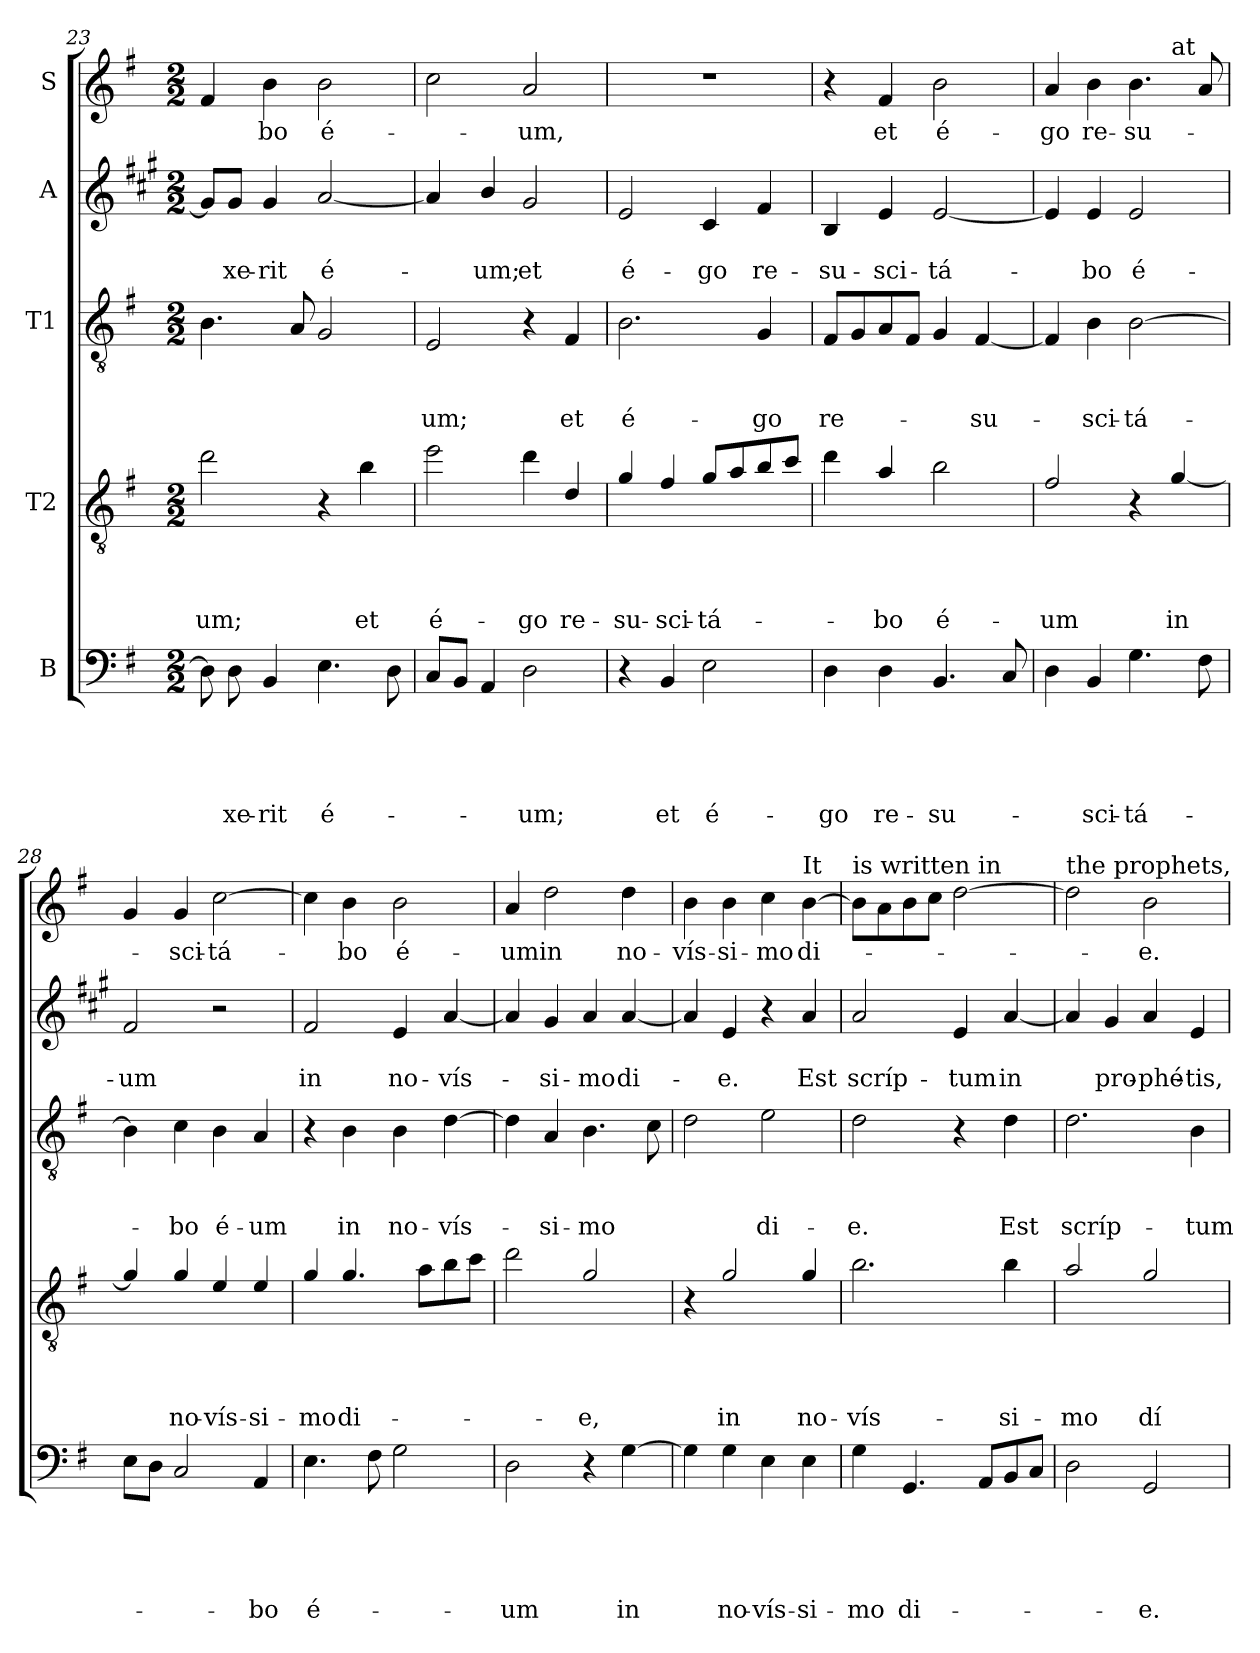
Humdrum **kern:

**kern	**text	**text	**text	**text	**text	**kern	**text	**text	**text	**text	**kern	**text	**text	**text	**kern	**text	**text	**kern	**text
*part5	*part5	*part5	*part5	*part5	*part5	*part4	*part4	*part4	*part4	*part4	*part3	*part3	*part3	*part3	*part2	*part2	*part2	*part1	*part1
*staff5	*staff5	*staff5	*staff5	*staff5	*staff5	*staff4	*staff4	*staff4	*staff4	*staff4	*staff3	*staff3	*staff3	*staff3	*staff2	*staff2	*staff2	*staff1	*staff1
*I"B	*	*	*	*	*	*I"T2	*	*	*	*	*I"T1	*	*	*	*I"A	*	*	*I"S	*
*clefF4	*	*	*	*	*	*clefGv2	*	*	*	*	*clefGv2	*	*	*	*clefG2	*	*	*clefG2	*
*	*	*	*	*	*	*ITrd8c14	*	*	*	*	*	*	*	*	*ITrd1c2	*	*	*	*
*k[f#]	*	*	*	*	*	*k[f#]	*	*	*	*	*k[f#]	*	*	*	*k[f#]	*	*	*k[f#]	*
*G:	*	*	*	*	*	*G:	*	*	*	*	*G:	*	*	*	*G:	*	*	*G:	*
*M2/2	*	*	*	*	*	*M2/2	*	*	*	*	*M2/2	*	*	*	*M2/2	*	*	*M2/2	*
=23	=23	=23	=23	=23	=23	=23	=23	=23	=23	=23	=23	=23	=23	=23	=23	=23	=23	=23	=23
!	!	!	!	!	!	!	!	!	!	!LO:LY:b	!	!	!	!	!	!	!	!	!
8D\]	.	.	.	.	.	2d\	.	.	.	-um;	4.B\	.	.	.	8f#/L]	.	.	4f#/	.
!	!	!	!	!	!LO:LY:b	!	!	!	!	!	!	!	!	!	!	!	!LO:LY:b	!	!
8D\	.	.	.	.	-xe-	.	.	.	.	.	.	.	.	.	8f#/J	.	-xe-	.	.
!	!	!	!	!	!LO:LY:b	!	!	!	!	!	!	!	!	!	!	!	!LO:LY:b	!	!LO:LY:b
4BB/	.	.	.	.	-rit	.	.	.	.	.	.	.	.	.	4f#/	.	-rit	4b\	-bo
.	.	.	.	.	.	.	.	.	.	.	8A/	.	.	.	.	.	.	.	.
!	!	!	!	!	!LO:LY:b	!	!	!	!	!	!	!	!	!	!	!	!LO:LY:b	!	!LO:LY:b
4.E\	.	.	.	.	é-	4r	.	.	.	.	2G/	.	.	.	[2g/	.	é-	2b\	é-
!	!	!	!	!	!	!	!	!	!	!LO:LY:b	!	!	!	!	!	!	!	!	!
.	.	.	.	.	.	4B\	.	.	.	et	.	.	.	.	.	.	.	.	.
8D\	.	.	.	.	.	.	.	.	.	.	.	.	.	.	.	.	.	.	.
=24	=24	=24	=24	=24	=24	=24	=24	=24	=24	=24	=24	=24	=24	=24	=24	=24	=24	=24	=24
!	!	!	!	!	!	!	!	!	!	!LO:LY:b	!	!	!	!LO:LY:b	!	!	!	!	!
8C/L	.	.	.	.	.	2e\	.	.	.	é-	2E/	.	.	-um;	4g/]	.	.	2cc\	.
8BB/J	.	.	.	.	.	.	.	.	.	.	.	.	.	.	.	.	.	.	.
!	!	!	!	!	!	!	!	!	!	!	!	!	!	!	!	!	!LO:LY:b	!	!
4AA/	.	.	.	.	.	.	.	.	.	.	.	.	.	.	4a/	.	-um;	.	.
!	!	!	!	!	!LO:LY:b	!	!	!	!	!LO:LY:b	!	!	!	!	!	!	!LO:LY:b	!	!LO:LY:b
2D\	.	.	.	.	-um;	4d\	.	.	.	-go	4r	.	.	.	2f#/	.	et	2a/	-um,
!	!	!	!	!	!	!	!	!	!	!LO:LY:b	!	!	!	!LO:LY:b	!	!	!	!	!
.	.	.	.	.	.	4D/	.	.	.	re-	4F#/	.	.	et	.	.	.	.	.
=25	=25	=25	=25	=25	=25	=25	=25	=25	=25	=25	=25	=25	=25	=25	=25	=25	=25	=25	=25
!	!	!	!	!	!	!	!	!	!	!LO:LY:b	!	!	!	!LO:LY:b	!	!	!LO:LY:b	!	!
4r	.	.	.	.	.	4G/	.	.	.	-su-	2.B\	.	.	é-	2d/	.	é-	1r	.
!	!	!	!	!	!LO:LY:b	!	!	!	!	!LO:LY:b	!	!	!	!	!	!	!	!	!
4BB/	.	.	.	.	et	4F#/	.	.	.	-sci-	.	.	.	.	.	.	.	.	.
!	!	!	!	!	!LO:LY:b	!	!	!	!	!LO:LY:b	!	!	!	!	!	!	!LO:LY:b	!	!
2E\	.	.	.	.	é-	8G/L	.	.	.	-tá-	.	.	.	.	4B/	.	-go	.	.
.	.	.	.	.	.	8A/	.	.	.	.	.	.	.	.	.	.	.	.	.
!	!	!	!	!	!	!	!	!	!	!	!	!	!	!LO:LY:b	!	!	!LO:LY:b	!	!
.	.	.	.	.	.	8B/	.	.	.	.	4G/	.	.	-go	4e/	.	re-	.	.
.	.	.	.	.	.	8c/J	.	.	.	.	.	.	.	.	.	.	.	.	.
!!LO:PB:g=z
=26	=26	=26	=26	=26	=26	=26	=26	=26	=26	=26	=26	=26	=26	=26	=26	=26	=26	=26	=26
!	!	!	!	!	!LO:LY:b	!	!	!	!	!	!	!	!	!LO:LY:b	!	!	!LO:LY:b	!	!
4D\	.	.	.	.	-go	4d\	.	.	.	.	8F#/L	.	.	re-	4A/	.	-su-	4r	.
.	.	.	.	.	.	.	.	.	.	.	8G/	.	.	.	.	.	.	.	.
!	!	!	!	!	!LO:LY:b	!	!	!	!	!LO:LY:b	!	!	!	!	!	!	!LO:LY:b	!	!LO:LY:b
4D\	.	.	.	.	re-	4A/	.	.	.	-bo	8A/	.	.	.	4d/	.	-sci-	4f#/	et
.	.	.	.	.	.	.	.	.	.	.	8F#/J	.	.	.	.	.	.	.	.
!	!	!	!	!	!LO:LY:b	!	!	!	!	!LO:LY:b	!	!	!	!	!	!	!LO:LY:b	!	!LO:LY:b
4.BB/	.	.	.	.	-su-	2B\	.	.	.	é-	4G/	.	.	.	[2d/	.	-tá-	2b\	é-
!	!	!	!	!	!	!	!	!	!	!	!	!	!	!LO:LY:b	!	!	!	!	!
.	.	.	.	.	.	.	.	.	.	.	[4F#/	.	.	-su-	.	.	.	.	.
8C/	.	.	.	.	.	.	.	.	.	.	.	.	.	.	.	.	.	.	.
=27	=27	=27	=27	=27	=27	=27	=27	=27	=27	=27	=27	=27	=27	=27	=27	=27	=27	=27	=27
!	!	!	!	!	!	!	!	!	!	!LO:LY:b	!	!	!	!	!	!	!	!	!LO:LY:b
*	*	*	*	*	*	*	*	*	*	*	*	*	*	*	*	*	*	*^	*
4D\	.	.	.	.	.	2F#/	.	.	.	-um	4F#/]	.	.	.	4d/]	.	.	4a/	2.ryy	-go
!	!	!	!	!	!LO:LY:b	!	!	!	!	!	!	!	!	!LO:LY:b	!	!	!LO:LY:b	!	!	!LO:LY:b
4BB/	.	.	.	.	-sci-	.	.	.	.	.	4B\	.	.	-sci-	4d/	.	-bo	4b\	.	re-
!	!	!	!	!	!LO:LY:b	!	!	!	!	!	!	!	!	!LO:LY:b	!	!	!LO:LY:b	!	!	!LO:LY:b
4.G\	.	.	.	.	-tá-	4r	.	.	.	.	[2B\	.	.	-tá-	2d/	.	é-	4.b\	.	-su-
!	!	!	!	!	!	!	!	!	!	!	!	!	!	!	!	!	!	!	!LO:TX:a:t=at	!
!	!	!	!	!	!	!	!	!	!	!LO:LY:b	!	!	!	!	!	!	!	!	!	!
.	.	.	.	.	.	[4G/	.	.	.	in	.	.	.	.	.	.	.	.	4ryy	.
8F#\	.	.	.	.	.	.	.	.	.	.	.	.	.	.	.	.	.	8a/	.	.
=28	=28	=28	=28	=28	=28	=28	=28	=28	=28	=28	=28	=28	=28	=28	=28	=28	=28	=28	=28	=28
!	!	!	!	!	!	!	!	!	!	!	!	!	!	!	!	!	!	!LO:TX:a:t=the last day.	!	!
!	!	!	!	!	!	!	!	!	!	!	!	!	!	!	!	!	!LO:LY:b	!	!	!
*	*	*	*	*	*	*	*	*	*	*	*	*	*	*	*	*	*	*v	*v	*
8E\L	.	.	.	.	.	4G/]	.	.	.	.	4B\]	.	.	.	2e/	.	-um	4g/	.
8D\J	.	.	.	.	.	.	.	.	.	.	.	.	.	.	.	.	.	.	.
!	!	!	!	!	!	!	!	!	!	!LO:LY:b	!	!	!	!LO:LY:b	!	!	!	!	!LO:LY:b
2C/	.	.	.	.	.	4G/	.	.	.	no-	4c\	.	.	-bo	.	.	.	4g/	-sci-
!	!	!	!	!	!	!	!	!	!	!LO:LY:b	!	!	!	!LO:LY:b	!	!	!	!	!LO:LY:b
.	.	.	.	.	.	4E/	.	.	.	-vís-	4B\	.	.	é-	2r	.	.	[2cc\	-tá-
!	!	!	!	!	!LO:LY:b	!	!	!	!	!LO:LY:b	!	!	!	!LO:LY:b	!	!	!	!	!
4AA/	.	.	.	.	-bo	4E/	.	.	.	-si-	4A/	.	.	-um	.	.	.	.	.
=29	=29	=29	=29	=29	=29	=29	=29	=29	=29	=29	=29	=29	=29	=29	=29	=29	=29	=29	=29
!	!	!	!	!	!LO:LY:b	!	!	!	!	!LO:LY:b	!	!	!	!	!	!	!LO:LY:b	!	!
4.E\	.	.	.	.	é-	4G/	.	.	.	-mo	4r	.	.	.	2e/	.	in	4cc\]	.
!	!	!	!	!	!	!	!	!	!	!LO:LY:b	!	!	!	!LO:LY:b	!	!	!	!	!LO:LY:b
.	.	.	.	.	.	4.G/	.	.	.	di-	4B\	.	.	in	.	.	.	4b\	-bo
8F#\	.	.	.	.	.	.	.	.	.	.	.	.	.	.	.	.	.	.	.
!	!	!	!	!	!	!	!	!	!	!	!	!	!	!LO:LY:b	!	!	!LO:LY:b	!	!LO:LY:b
2G\	.	.	.	.	.	.	.	.	.	.	4B\	.	.	no-	4d/	.	no-	2b\	é-
.	.	.	.	.	.	8A\L	.	.	.	.	.	.	.	.	.	.	.	.	.
!	!	!	!	!	!	!	!	!	!	!	!	!	!	!LO:LY:b	!	!	!LO:LY:b	!	!
.	.	.	.	.	.	8B\	.	.	.	.	[4d\	.	.	-vís-	[4g/	.	-vís-	.	.
.	.	.	.	.	.	8c\J	.	.	.	.	.	.	.	.	.	.	.	.	.
=30	=30	=30	=30	=30	=30	=30	=30	=30	=30	=30	=30	=30	=30	=30	=30	=30	=30	=30	=30
!	!	!	!	!	!LO:LY:b	!	!	!	!	!	!	!	!	!	!	!	!	!	!LO:LY:b
2D\	.	.	.	.	-um	2d\	.	.	.	.	4d\]	.	.	.	4g/]	.	.	4a/	-um
!	!	!	!	!	!	!	!	!	!	!	!	!	!	!LO:LY:b	!	!	!LO:LY:b	!	!LO:LY:b
.	.	.	.	.	.	.	.	.	.	.	4A/	.	.	-si-	4f#/	.	-si-	2dd\	in
!	!	!	!	!	!	!	!	!	!	!LO:LY:b	!	!	!	!LO:LY:b	!	!	!LO:LY:b	!	!
4r	.	.	.	.	.	2G/	.	.	.	-e,	4.B\	.	.	-mo	4g/	.	-mo	.	.
!	!	!	!	!	!LO:LY:b	!	!	!	!	!	!	!	!	!	!	!	!LO:LY:b	!	!LO:LY:b
[4G\	.	.	.	.	in	.	.	.	.	.	.	.	.	.	[4g/	.	di-	4dd\	no-
.	.	.	.	.	.	.	.	.	.	.	8c\	.	.	.	.	.	.	.	.
!!LO:LB:g=z
=31	=31	=31	=31	=31	=31	=31	=31	=31	=31	=31	=31	=31	=31	=31	=31	=31	=31	=31	=31
!	!	!	!	!	!	!	!	!	!	!	!	!	!	!	!	!	!	!	!LO:LY:b
4G\]	.	.	.	.	.	4r	.	.	.	.	2d\	.	.	.	4g/]	.	.	4b\	-vís-
!	!	!	!	!	!LO:LY:b	!	!	!	!	!LO:LY:b	!	!	!	!	!	!	!LO:LY:b	!	!LO:LY:b
4G\	.	.	.	.	no-	2G/	.	.	.	in	.	.	.	.	4d/	.	-e.	4b\	-si-
!	!	!	!	!	!LO:LY:b	!	!	!	!	!	!	!	!	!LO:LY:b	!	!	!	!	!LO:LY:b
4E\	.	.	.	.	-vís-	.	.	.	.	.	2e\	.	.	di-	4r	.	.	4cc\	-mo
!	!	!	!	!	!	!	!	!	!	!	!	!	!	!	!	!	!	!LO:TX:a:t=It	!
!	!	!	!	!	!LO:LY:b	!	!	!	!	!LO:LY:b	!	!	!	!	!	!	!LO:LY:b	!	!LO:LY:b
4E\	.	.	.	.	-si-	4G/	.	.	.	no-	.	.	.	.	4g/	.	Est	[4b\	di-
=32	=32	=32	=32	=32	=32	=32	=32	=32	=32	=32	=32	=32	=32	=32	=32	=32	=32	=32	=32
!	!	!	!	!	!	!	!	!	!	!	!	!	!	!	!	!	!	!LO:TX:a:t=is written in	!
!	!	!	!	!	!LO:LY:b	!	!	!	!	!LO:LY:b	!	!	!	!LO:LY:b	!	!	!LO:LY:b	!	!
4G\	.	.	.	.	-mo	2.B\	.	.	.	-vís-	2d\	.	.	-e.	2g/	.	scríp-	8b\L]	.
.	.	.	.	.	.	.	.	.	.	.	.	.	.	.	.	.	.	8a\	.
!	!	!	!	!	!LO:LY:b	!	!	!	!	!	!	!	!	!	!	!	!	!	!
4.GG/	.	.	.	.	di-	.	.	.	.	.	.	.	.	.	.	.	.	8b\	.
.	.	.	.	.	.	.	.	.	.	.	.	.	.	.	.	.	.	8cc\J	.
!	!	!	!	!	!	!	!	!	!	!	!	!	!	!	!	!	!LO:LY:b	!	!
.	.	.	.	.	.	.	.	.	.	.	4r	.	.	.	4d/	.	-tum	[2dd\	.
8AA/L	.	.	.	.	.	.	.	.	.	.	.	.	.	.	.	.	.	.	.
!	!	!	!	!	!	!	!	!	!	!LO:LY:b	!	!	!	!LO:LY:b	!	!	!LO:LY:b	!	!
8BB/	.	.	.	.	.	4B\	.	.	.	-si-	4d\	.	.	Est	[4g/	.	in	.	.
8C/J	.	.	.	.	.	.	.	.	.	.	.	.	.	.	.	.	.	.	.
=33	=33	=33	=33	=33	=33	=33	=33	=33	=33	=33	=33	=33	=33	=33	=33	=33	=33	=33	=33
!	!	!	!	!	!	!	!	!	!	!	!	!	!	!	!	!	!	!LO:TX:a:t=the prophets,	!
!	!	!	!	!	!	!	!	!	!	!LO:LY:b	!	!	!	!LO:LY:b	!	!	!	!	!
2D\	.	.	.	.	.	2A/	.	.	.	-mo	2.d\	.	.	scríp-	4g/]	.	.	2dd\]	.
!	!	!	!	!	!	!	!	!	!	!	!	!	!	!	!	!	!LO:LY:b	!	!
.	.	.	.	.	.	.	.	.	.	.	.	.	.	.	4f#/	.	pro-	.	.
!	!	!	!	!	!LO:LY:b	!	!	!	!	!LO:LY:b	!	!	!	!	!	!	!LO:LY:b	!	!LO:LY:b
2GG/	.	.	.	.	-e.	2G/	.	.	.	dí-	.	.	.	.	4g/	.	-phé-	2b\	-e.
!	!	!	!	!	!	!	!	!	!	!	!	!	!	!LO:LY:b	!	!	!LO:LY:b	!	!
.	.	.	.	.	.	.	.	.	.	.	4B\	.	.	-tum	4d/	.	-tis,	.	.
=	=	=	=	=	=	=	=	=	=	=	=	=	=	=	=	=	=	=	=
*-	*-	*-	*-	*-	*-	*-	*-	*-	*-	*-	*-	*-	*-	*-	*-	*-	*-	*-	*-
